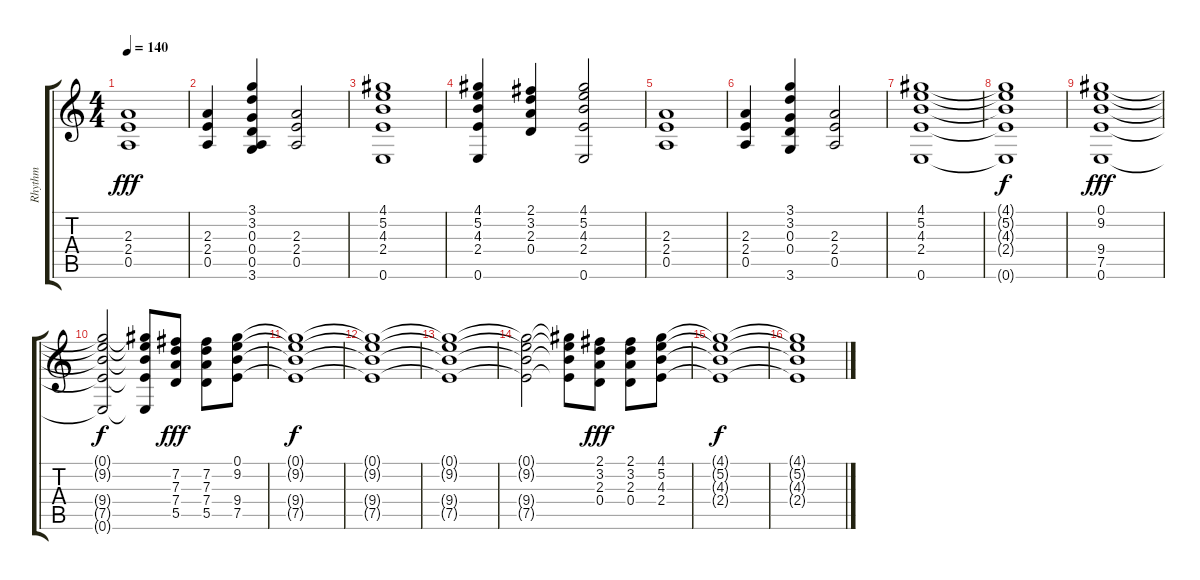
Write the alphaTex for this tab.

\track ("Rhythm" "Rhythm") {instrument overdrivenguitar}
\staff {score tabs}
\tuning (E4 B3 G3 D3 A2 E2) {hide}
\ts (4 4)
\tempo 140
\clef g2
\ks c
(2.3 2.4 0.5).1{dy fff} |
(2.3 2.4 0.5).4 (3.1 3.2 0.3 0.4 0.5 3.6).4 (2.3 2.4 0.5).2 |
(4.1 5.2 4.3 2.4 0.6).1 |
(4.1 5.2 4.3 2.4 0.6).4 (2.1 3.2 2.3 0.4).4 (4.1 5.2 4.3 2.4 0.6).2 |
(2.3 2.4 0.5).1 |
(2.3 2.4 0.5).4 (3.1 3.2 0.3 0.4 3.6).4 (2.3 2.4 0.5).2 |
(4.1 5.2 4.3 2.4 0.6).1 |
(4.1{t} 5.2{t} 4.3{t} 2.4{t} 0.6{t}).1{dy f} |
(0.1 9.2 9.4 7.5 0.6).1{dy fff} |
(0.1{t} 9.2{t} 9.4{t} 7.5{t} 0.6{t}).2{dy f} (0.1{t} 9.2{t} 9.4{t} 7.5{t} 0.6{t}).8 (7.2 7.3 7.4 5.5).8{dy fff} (7.2 7.3 7.4 5.5).8 (0.1 9.2 9.4 7.5).8 |
(0.1{t} 9.2{t} 9.4{t} 7.5{t}).1{dy f} |
(0.1{t} 9.2{t} 9.4{t} 7.5{t}).1 |
(0.1{t} 9.2{t} 9.4{t} 7.5{t}).1 |
(0.1{t} 9.2{t} 9.4{t} 7.5{t}).2 (0.1{t} 9.2{t} 9.4{t} 7.5{t}).8 (2.1 3.2 2.3 0.4).8{dy fff} (2.1 3.2 2.3 0.4).8 (4.1 5.2 4.3 2.4).8 |
(4.1{t} 5.2{t} 4.3{t} 2.4{t}).1{dy f} |
(4.1{t} 5.2{t} 4.3{t} 2.4{t}).1
